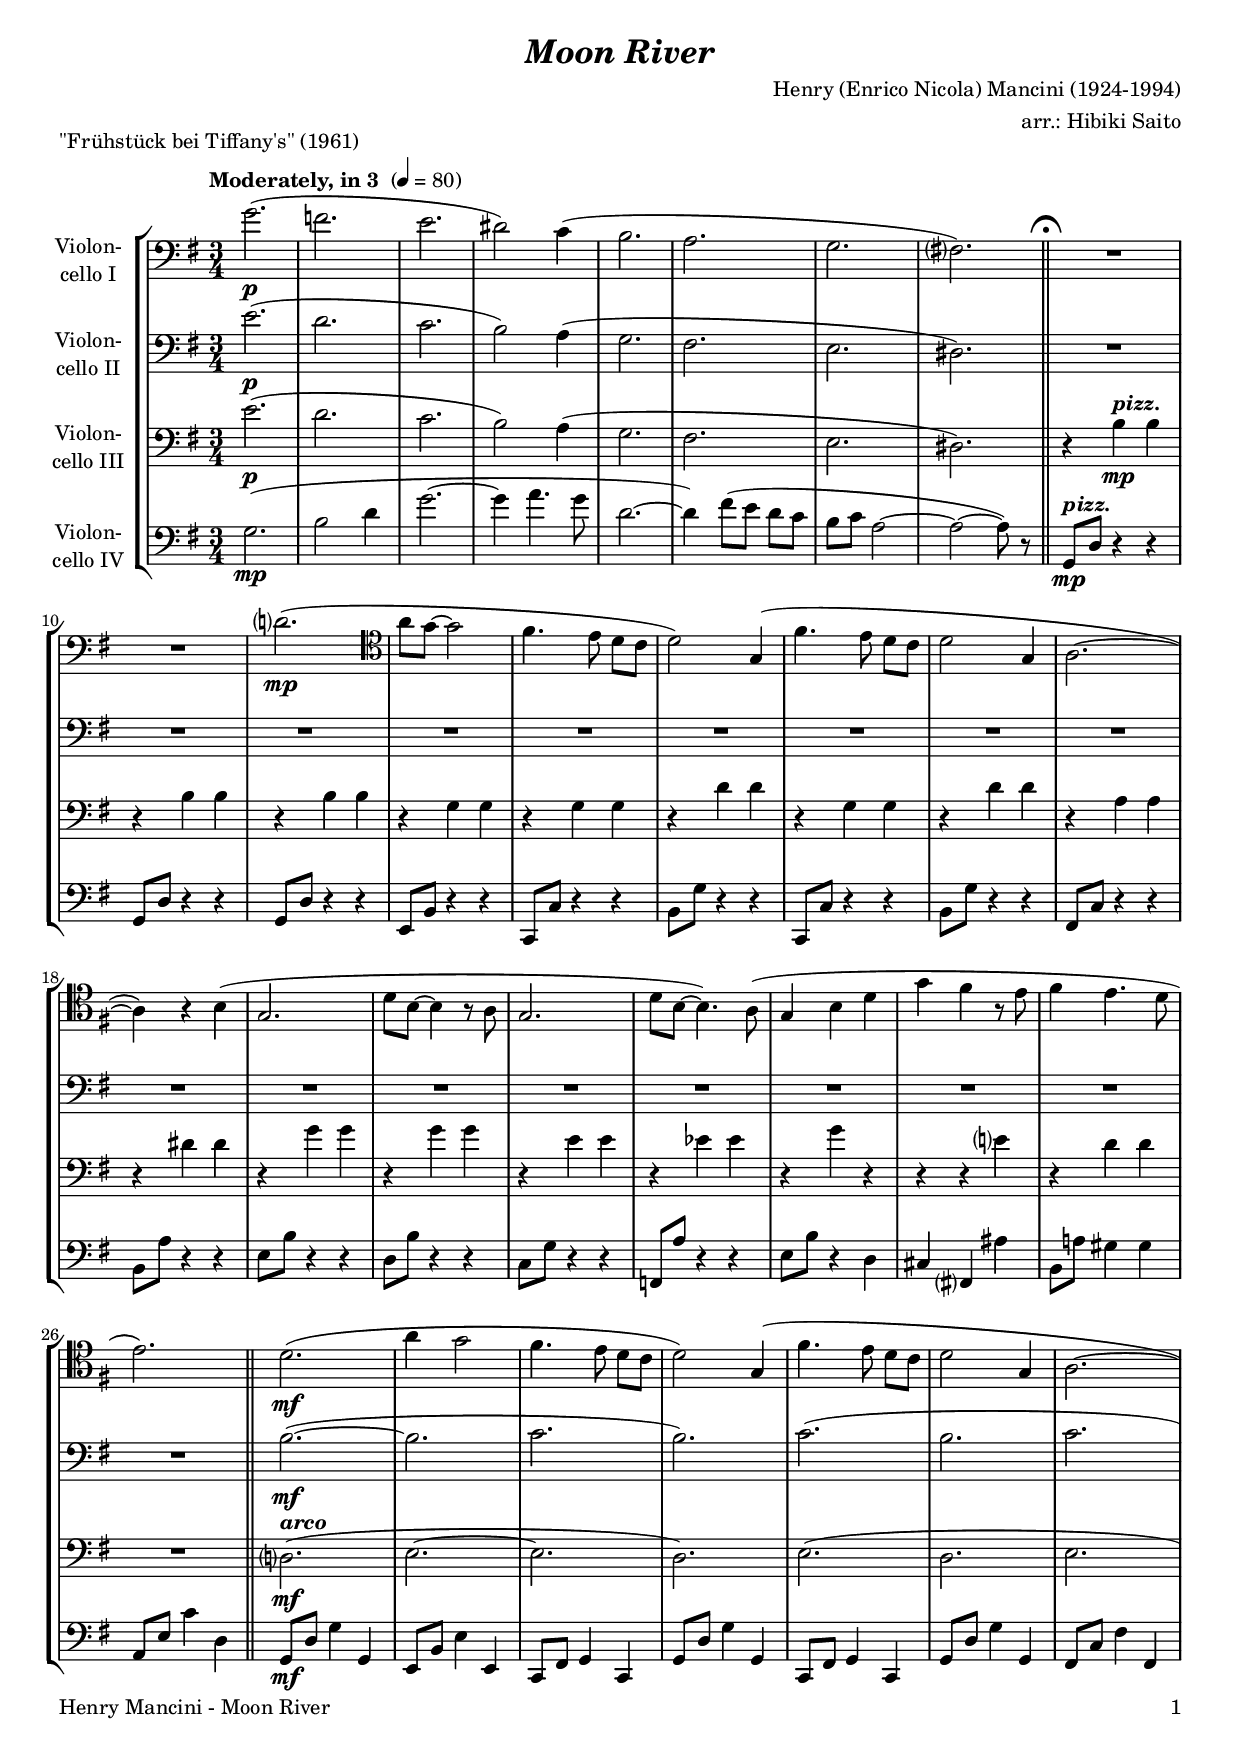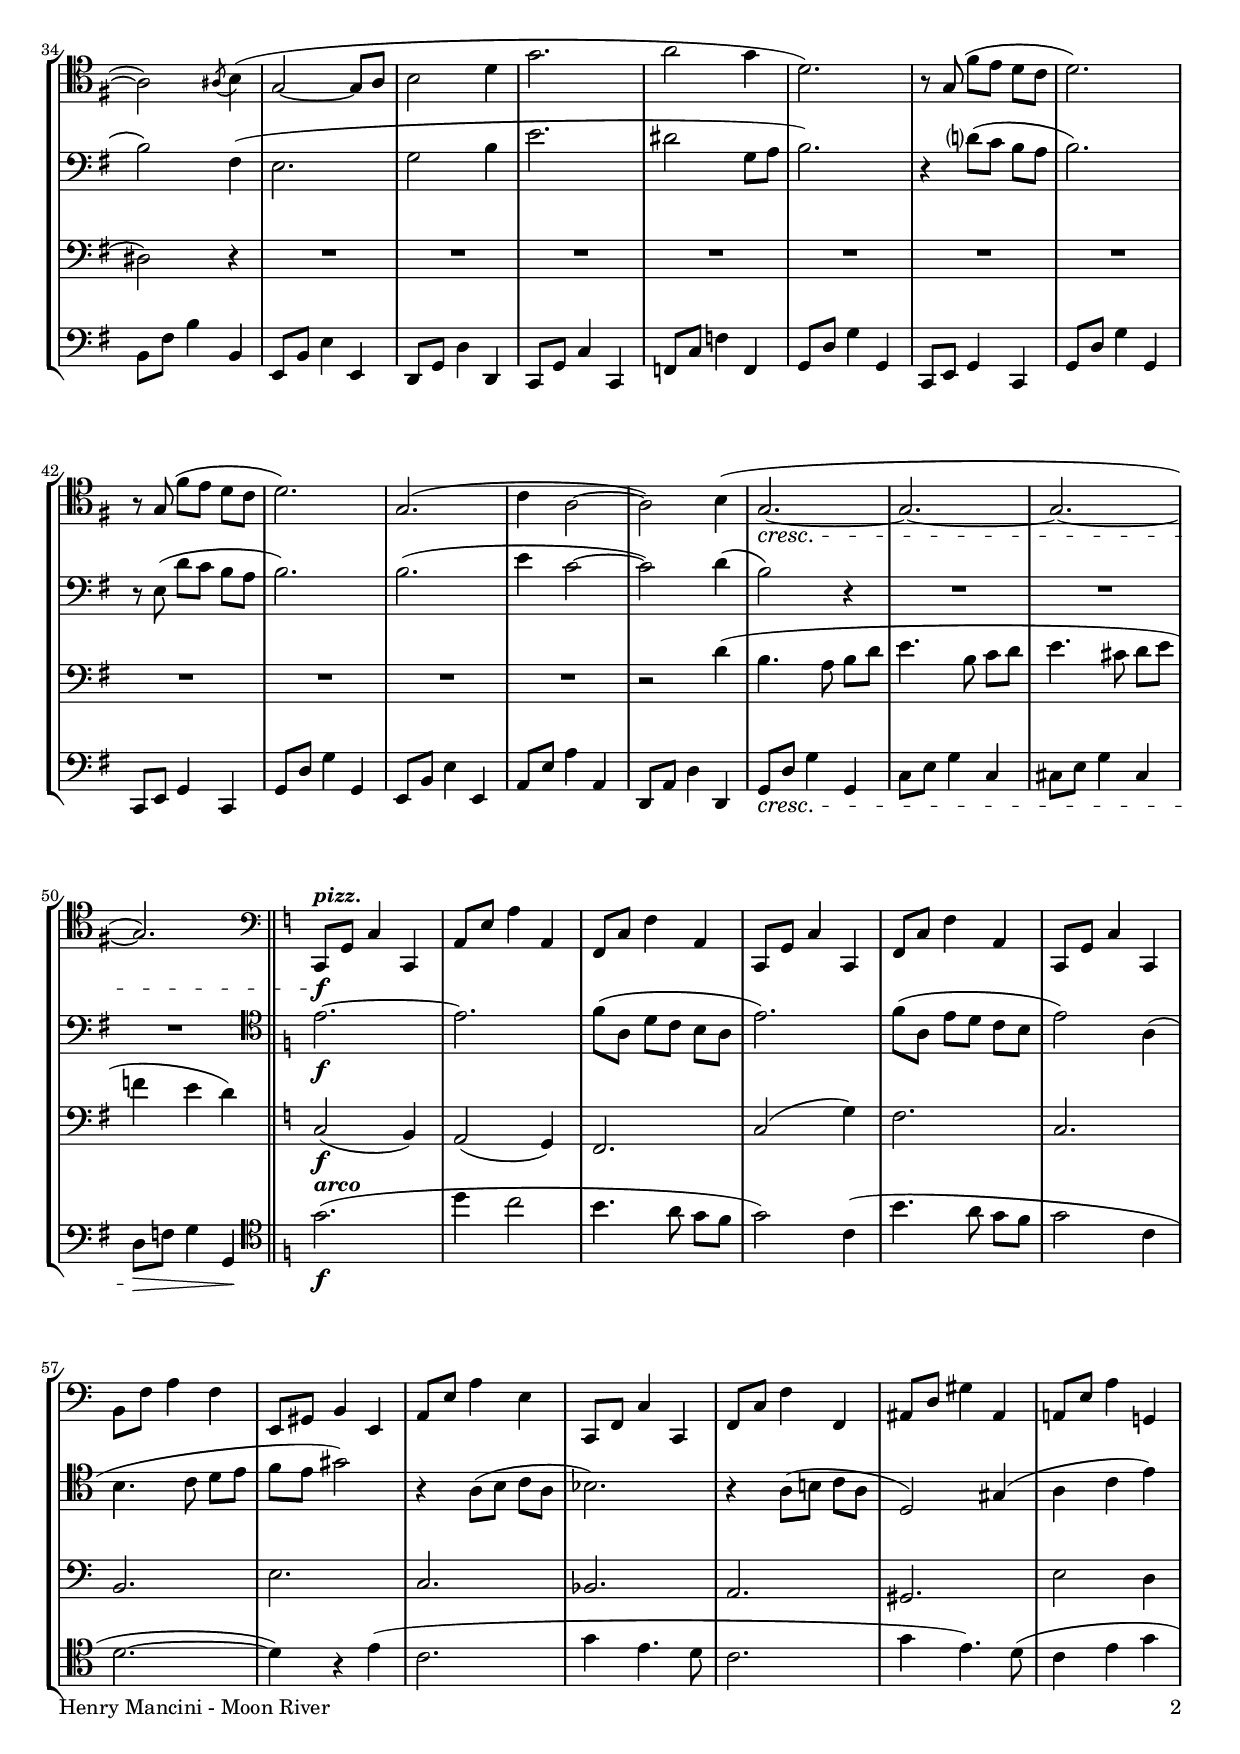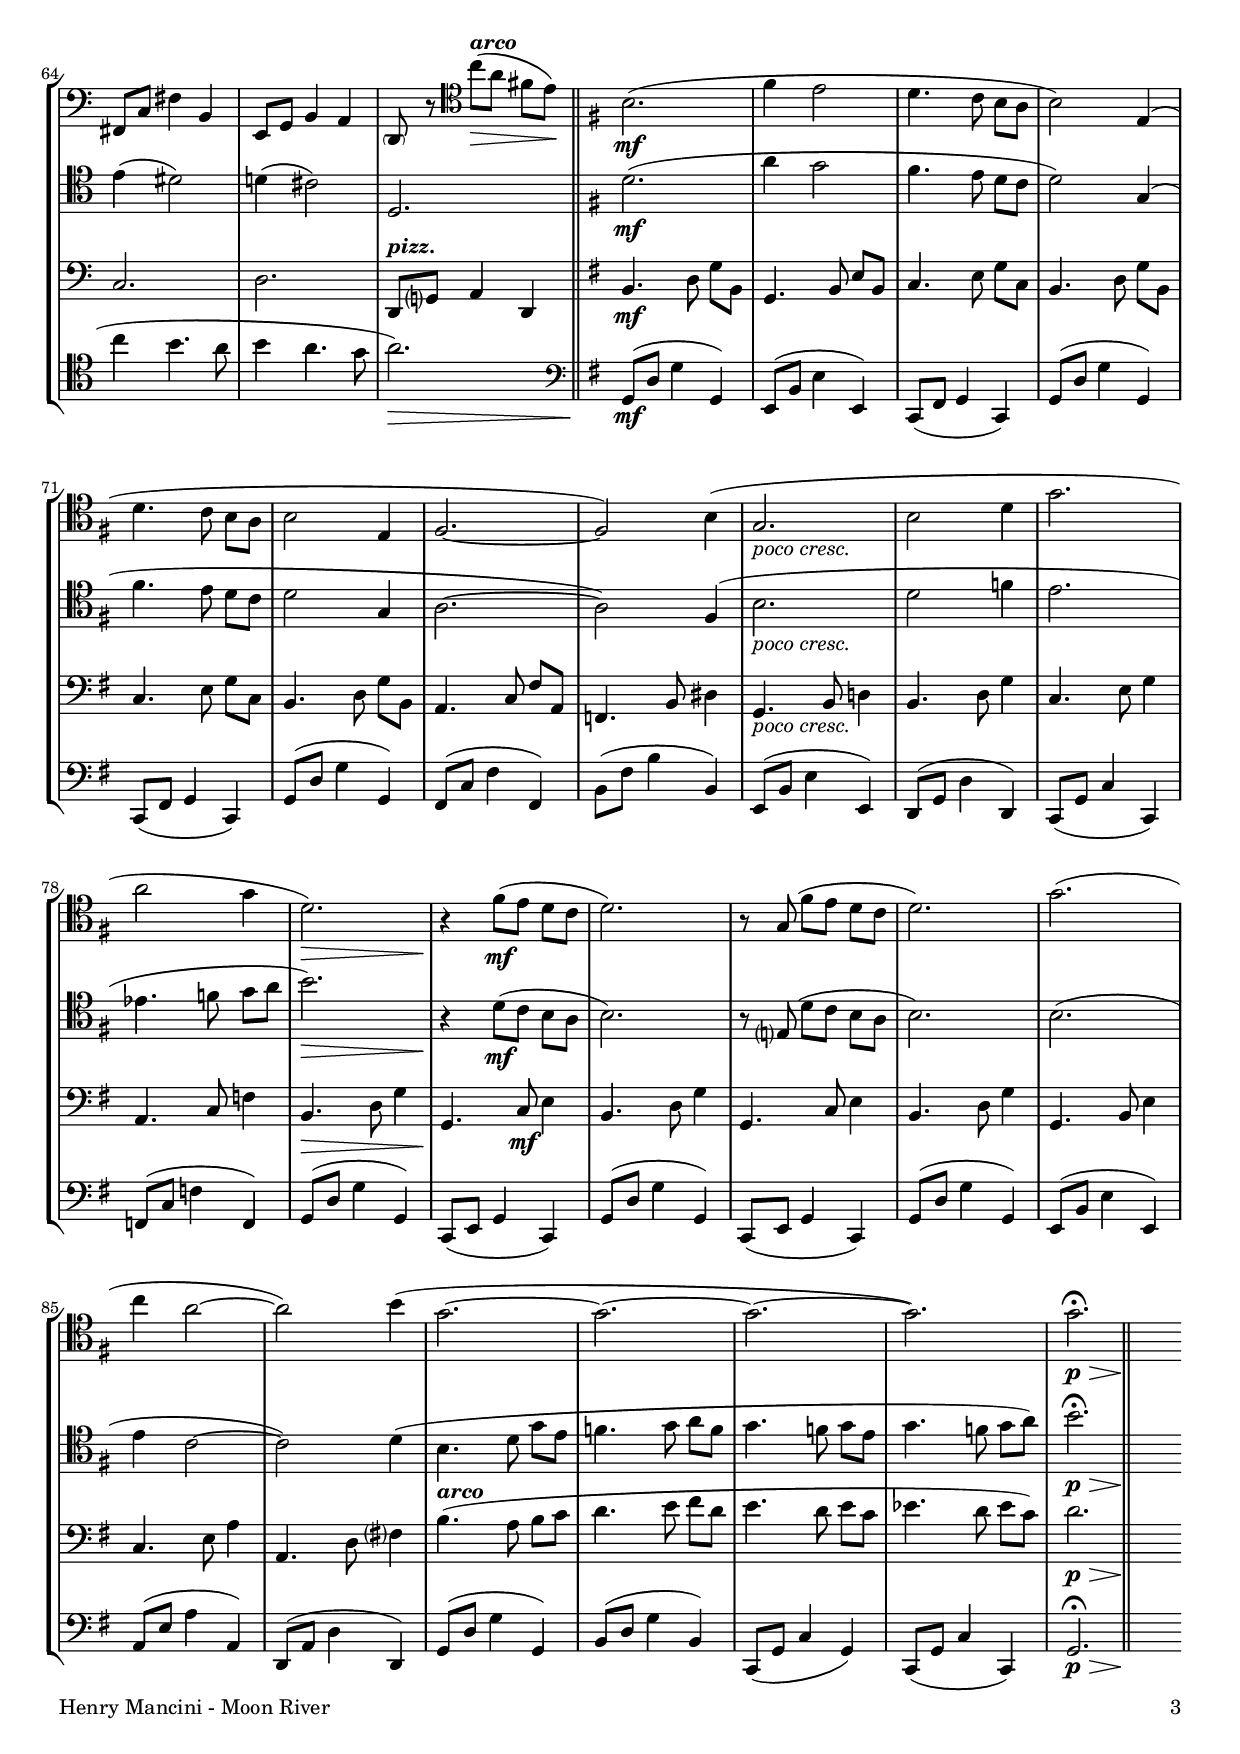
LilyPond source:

\version "2.18.2"
\include "deutsch.ly"
  
#(set-global-staff-size 18)

\header {
  title     = \markup \bold \italic "Moon River"
  composer  = "Henry (Enrico Nicola) Mancini (1924-1994)"
  arranger  = "arr.: Hibiki Saito"
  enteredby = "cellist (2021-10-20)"
  piece     = "\"Frühstück bei Tiffany's\" (1961)"
}

voiceconsts = {
  \key g \major
  \time 3/4
  \clef "bass"
%  \numericTimeSignature
  \compressEmptyMeasures
  % Set default beaming for all staves
  \set Timing.beamExceptions = #'()
  \set Timing.baseMoment     = #(ly:make-moment 1 4)
  \set Timing.beatStructure  = #'(1 1 1)
  \tempo "Moderately, in 3 " 4=80
}

micl = "clarinet"
mifl = "flute"
miob = "oboe"
mifh = "french horn"
misx = "tenor sax"
mist = "string ensemble 1"
misz = "string ensemble 2"
miba = "cello"
mipz = "pizzicato strings"

boxa = { \bar "||" \mark \markup \box "A" \key e \major }

arco = \markup \bold \italic "arco"
atem = \mark \markup \box "a tempo"
ferm = \mark \markup \musicglyph #"scripts.ufermata"
pizz = \markup \bold \italic "pizz."
pocr = \markup \italic "poco cresc."
rit  = \mark \markup \box "rit."

va = \relative c'' {
  \voiceconsts 

  g2.(\p
  f
  e
  dis2) c4(
  h2.
  a
  g
  fis?) \bar "||" \ferm
  R2.*2

  d'?2.(\mp \clef "tenor"
  a'8 g~ g2
  fis4. e8 d c
  d2) g,4(
  fis'4. e8 d c
  d2 g,4
  a2.~
  a4) r h(

  g2.
  d'8 h~ h4 r8 a
  g2.
  d'8 h~ h4.) a8(
  g4 h d
  g fis r8 e
  fis4 e4. d8
  e2.) \bar "||"

  d(\mf
  a'4 g2
  fis4. e8 d c
  d2) g,4(
  fis'4. e8 d c
  d2 g,4
  a2.~
  a2) \acciaccatura ais8 h4(

  g2~ g8 a
  h2 d4
  g2.
  a2 g4
  d2.)
  r8 g,( fis' e d c
  d2.)
  r8 g,( fis' e d c
  d2.)

  g,(
  c4 a2~
  a) h4(
  g2.~\cresc
  g~
  g~
  g) \clef "bass" \bar "||" \key c \major
  \set Staff.midiInstrument = \mipz

  c,,8^\pizz\f g' c4 c,
  a'8 e' a4 a,
  f8 c' f4 a,
  c,8 g' c4 c,
  f8 c' f4 a,
  c,8 g' c4 c,
  h'8 f' a4 f
  e,8 gis h4 e,

  a8 e' a4 e
  c,8 f c'4 c,
  f8 c' f4 f,
  ais8 d gis4 ais,
  a!8 e' a4 g,!
  fis8 c' fis4 h,
  e,8 g h4 a
  \parenthesize d,8 r \clef "tenor"
  \set Staff.midiInstrument = \miba
  c'''(^\arco\> a fis e)\! \bar "||" \key g \major

  h2.(\mf
  fis'4 e2
  d4. c8 h a
  h2) e,4(
  d'4. c8 h a
  h2 e,4
  fis2.~
  fis2) h4(

  g2._\pocr
  h2 d4
  g2.
  a2 g4
  d2.)\>
  r4\! fis8(\mf e d c

  d2.)
  r8 g,( fis' e d c
  d2.)
  g(
  c4 a2~
  a) h4(

  g2.~
  g~
  g~
  g)
  g\fermata\p\> \bar "|." s8\!
}

vb = \relative c' {
  \voiceconsts 

  e2.(\p
  d
  c
  h2) a4(
  g2.
  fis
  e
  dis) \bar "||" \ferm
  R2.*18 \bar "||"
  
  h'2.(~\mf
  h
  c
  h)
  c(
  h
  c
  h2) fis4(

  e2.
  g2 h4
  e2.
  dis2 g,8 a
  h2.)
  r4 d?8( c h a
  h2.)
  r8 e,( d' c h a
  h2.)

  h(
  e4 c2~
  c) d4(
  h2) r4
  R2.*3 \bar "||" \key c \major \clef "tenor"

  e2.~\f
  e
  f8( a, d c h a
  e'2.)
  f8( a, e' d c h
  e2) a,4(
  h4. c8 d e
  f e gis2)

  r4 a,8( h c a
  b2.)
  r4 a8( h! c a
  d,2) gis4(
  a c e)
  e( dis2)
  d!4( cis2)
  d,2. \bar "||" \key g \major

  d'(\mf
  a'4 g2
  fis4. e8 d c
  d2) g,4(
  fis'4. e8 d c
  d2 g,4
  a2.~
  a2) fis4(

  h2._\pocr
  d2 f4
  e2.
  es4. f8 g a
  h2.)\>
  r4\! d,8(\mf c h a

  h2.)
  r8 e,?( d' c h a
  h2.)
  h(
  e4 c2~
  c) d4( \clef "tenor"

  h4. d8 g e
  f4. g8 a f
  g4. f8 g e
  g4. f8 g a)
  h2.\fermata\p\> \bar "||" s8\!
}

vc = \relative c' {
  \voiceconsts 

  e2.(\p
  d
  c
  h2) a4(
  g2.
  fis
  e
  dis) \bar "||" \ferm
  \set Staff.midiInstrument = \mipz
  r4 h'^\pizz\mp h
  r h h

  r h h
  r g g
  r g g
  r d' d
  r g, g
  r d' d
  r a a
  r dis dis

  r g g
  r g g
  r e e
  r es es
  r g r
  r r e?
  r d d
  R2. \bar "||"

  \set Staff.midiInstrument = \miba
  d,?2.(^\arco\mf
  e~
  e
  d)
  e(
  d
  e dis2) r4

  R2.*11
  r2 d'4(
  h4. a8 h d
  e4. h8 c d
  e4. cis8 d e
  f4 e d) \bar "||" \key c \major

  c,2(\f h4)
  a2( g4)
  f2.
  c'2( g'4)
  f2.
  c
  h
  e

  c
  b
  a
  gis
  e'2 d4
  c2.
  d
  \set Staff.midiInstrument = \mipz
  d,8^\pizz g? a4 d, \bar "||" \key g \major

  h'4.\mf d8 g h,
  g4. h8 e h
  c4. e8 g c,
  h4. d8 g h,
  c4. e8 g c,
  h4. d8 g h,
  a4. c8 fis a,
  f4. h8 dis4

  g,4._\pocr h8 d!4
  h4. d8 g4
  c,4. e8 g4
  a,4. c8 f4
  h,4.\> d8 g4
  g,4.\! c8\mf e4

  h4. d8 g4
  g,4. c8 e4
  h4. d8 g4
  g,4. h8 e4
  c4. e8 a4
  a,4. d8 fis?4
  \set Staff.midiInstrument = \miba

  h4.(^\arco a8 h c
  d4. e8 fis d
  e4. d8 e c
  es4. d8 es c)
  d2.\p\> \bar "||" s8\!
}

vd = \relative c' {
  \voiceconsts 

  g2.(\mp
  h2 d4
  g2.~
  g4 a4. g8
  d2.~
  d4) fis8( e d c
  h c a2~
  a~ a8) r \clef "bass" \bar "||" \ferm
  \set Staff.midiInstrument = \mipz
  g,8\mp^\pizz d' r4 r
  g,8 d' r4 r
  
  g,8 d' r4 r
  e,8 h' r4 r
  c,8 c' r4 r
  h8 g' r4 r
  c,,8 c' r4 r
  h8 g' r4 r
  fis,8 c' r4 r
  h8 a' r4 r

  e8 h' r4 r
  d,8 h' r4 r
  c,8 g' r4 r
  f,8 a' r4 r
  e8 h' r4 d,
  cis fis,? ais'
  h,8 a'! gis4 gis
  a,8 e' c'4 d, \bar "||"

  g,8\mf d' g4 g,
  e8 h' e4 e,
  c8 fis g4 c,
  g'8 d' g4 g,
  c,8 fis g4 c,
  g'8 d' g4 g,
  fis8 c' fis4 fis,
  h8 fis' h4 h,

  e,8 h' e4 e,
  d8 g d'4 d,
  c8 g' c4 c,
  f8 c' f4 f,
  g8 d' g4 g,
  c,8 e g4 c,
  g'8 d' g4 g,
  c,8 e g4 c,
  g'8 d' g4 g,

  e8 h' e4 e,
  a8 e' a4 a,
  d,8 a' d4 d,
  g8\cresc d' g4 g,
  c8 e g4 c,
  cis8 e g4 cis,
  d8\> f g4 g,\! \clef "tenor" \bar "||" \key c \major
  \set Staff.midiInstrument = \miba

  g''2.(^\arco\f
  d'4 c2
  h4. a8 g f
  g2) c,4(
  h'4. a8 g f
  g2 c,4
  d2.~
  d4) r e(

  c2.
  g'4 e4. d8
  c2.
  g'4 e4.) d8(
  c4 e g
  c h4. a8
  h4 a4. g8
  a2.)\> \clef "bass" \bar "||" \key g \major

  g,,8(\!\mf d' g4 g,)
  e8( h' e4 e,)
  c8( fis g4 c,)
  g'8( d' g4 g,)
  c,8( fis g4 c,)
  g'8( d' g4 g,)
  fis8( c' fis4 fis,)
  h8( fis' h4 h,)

  e,8( h' e4 e,)
  d8( g d'4 d,)
  c8( g' c4 c,)
  f8( c' f4 f,)
  g8( d' g4 g,)
  c,8( e g4 c,)

  g'8( d' g4 g,)
  c,8( e g4 c,)
  g'8( d' g4 g,)
  e8( h' e4 e,)
  a8( e' a4 a,)
  d,8( a' d4 d,)

  g8( d' g4 g,)
  h8( d g4 h,)
  c,8( g' c4 g)
  c,8( g' c4 c,)
  g'2.\fermata\p\> \bar "||" s8\!
}


music = \new StaffGroup <<
      \new Staff {
	\set Staff.midiInstrument = \miba
	\set Staff.instrumentName = \markup \center-column { "Violon-" "cello I" }
	\transpose g g { \va }
      }

      \new Staff {
	\set Staff.midiInstrument = \miba
	\set Staff.instrumentName = \markup \center-column { "Violon-" "cello II" }
	\transpose g g { \vb }
      }

      \new Staff {
	\set Staff.midiInstrument = \miba
	\set Staff.instrumentName = \markup \center-column { "Violon-" "cello III" }
	\transpose g g { \vc }
      }

      \new Staff {
	\set Staff.midiInstrument = \miba
	\set Staff.instrumentName = \markup \center-column { "Violon-" "cello IV" }
	\transpose g g { \vd }
      }
>>

\book {
   \paper {
    print-page-number = ##t
    print-first-page-number = ##t
    ragged-last-bottom = ##f
    oddHeaderMarkup = \markup \null
    evenHeaderMarkup = \markup \null
    oddFooterMarkup = \markup {
      \fill-line {
        \on-the-fly #print-page-number-check-first
        "Henry Mancini - Moon River" \fromproperty #'page:page-number-string
      }
    }
    evenFooterMarkup = \oddFooterMarkup
  } \score {
    \music
    \layout {}
  }

  \score {
    \unfoldRepeats \music

    \midi {
      \context {
        \Score
      }
    }
  }
}